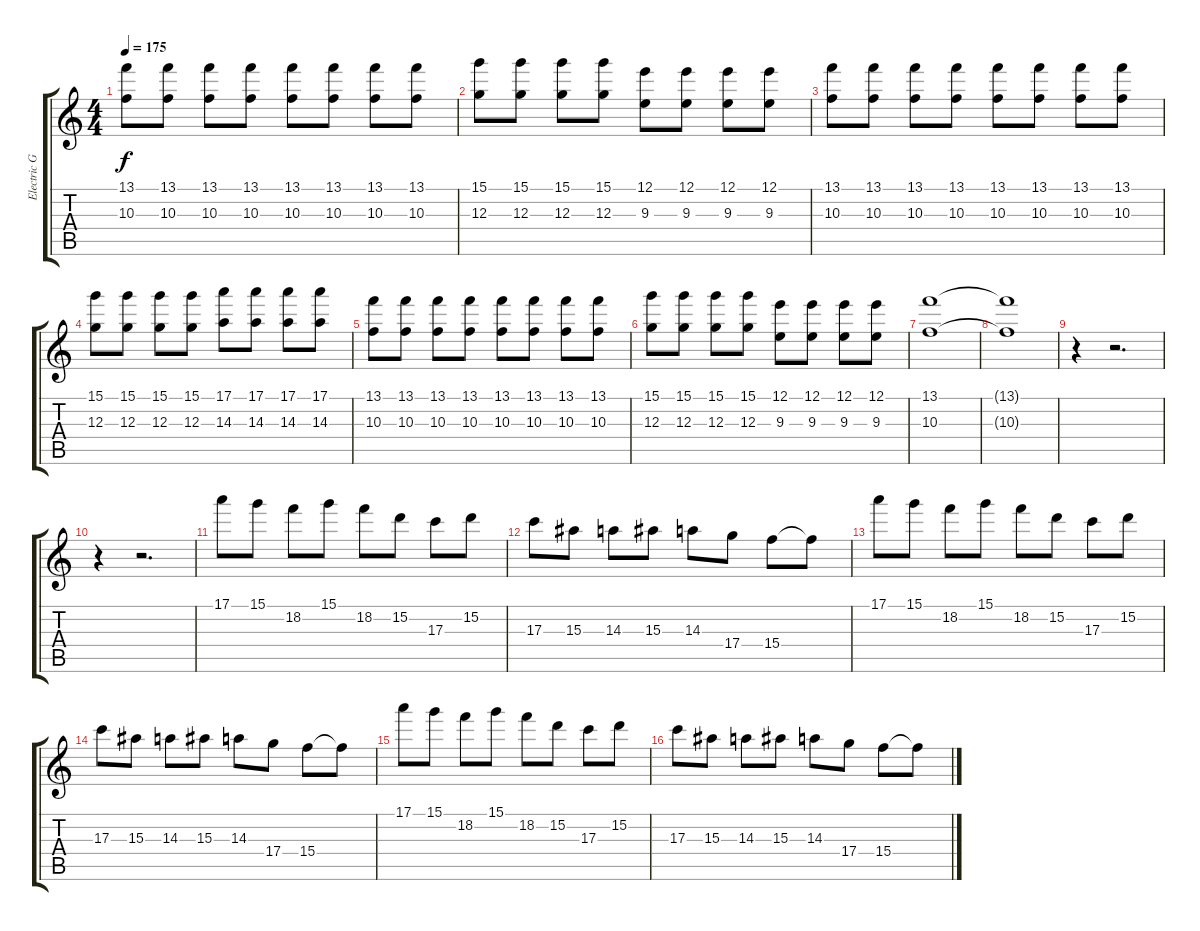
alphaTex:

\track ("Electric Guitar (Solo)" "Electric G") {instrument electricguitarclean}
\staff {score tabs}
\tuning (E4 B3 G3 D3 A2 E2) {hide}
\ts (4 4)
\tempo 175
\clef g2
\ks c
(13.1 10.3).8{dy f} (13.1 10.3).8 (13.1 10.3).8 (13.1 10.3).8 (13.1 10.3).8 (13.1 10.3).8 (13.1 10.3).8 (13.1 10.3).8 |
(15.1 12.3).8 (15.1 12.3).8 (15.1 12.3).8 (15.1 12.3).8 (12.1 9.3).8 (12.1 9.3).8 (12.1 9.3).8 (12.1 9.3).8 |
(13.1 10.3).8 (13.1 10.3).8 (13.1 10.3).8 (13.1 10.3).8 (13.1 10.3).8 (13.1 10.3).8 (13.1 10.3).8 (13.1 10.3).8 |
(15.1 12.3).8 (15.1 12.3).8 (15.1 12.3).8 (15.1 12.3).8 (17.1 14.3).8 (17.1 14.3).8 (17.1 14.3).8 (17.1 14.3).8 |
(13.1 10.3).8 (13.1 10.3).8 (13.1 10.3).8 (13.1 10.3).8 (13.1 10.3).8 (13.1 10.3).8 (13.1 10.3).8 (13.1 10.3).8 |
(15.1 12.3).8 (15.1 12.3).8 (15.1 12.3).8 (15.1 12.3).8 (12.1 9.3).8 (12.1 9.3).8 (12.1 9.3).8 (12.1 9.3).8 |
(13.1 10.3).1 |
(13.1{t} 10.3{t}).1 |
r.4 r.2{d} |
r.4 r.2{d} |
17.1.8 15.1.8 18.2.8 15.1.8 18.2.8 15.2.8 17.3.8 15.2.8 |
17.3.8 15.3.8 14.3.8 15.3.8 14.3.8 17.4.8 15.4.8 15.4{t}.8 |
17.1.8 15.1.8 18.2.8 15.1.8 18.2.8 15.2.8 17.3.8 15.2.8 |
17.3.8 15.3.8 14.3.8 15.3.8 14.3.8 17.4.8 15.4.8 15.4{t}.8 |
17.1.8 15.1.8 18.2.8 15.1.8 18.2.8 15.2.8 17.3.8 15.2.8 |
17.3.8 15.3.8 14.3.8 15.3.8 14.3.8 17.4.8 15.4.8 15.4{t}.8
